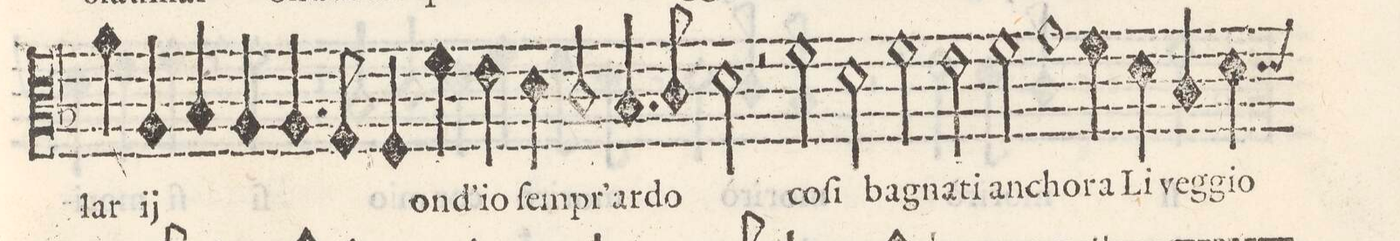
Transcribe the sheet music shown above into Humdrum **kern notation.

**kern	**text
*I"ALTO	*
*clefC3	*
*k[b-]	*
*met(C)	*
*M2/1	*
=37-	=37-
4a\	-lar
*	*ij
4A/	Li
4B-/	veg-
4A/	-gio
4.A/	sfa-
8G/	-uil-
4F/	-lar
*	*Xij
4f\	ond'
=38-	=38-
4e\	io
4d\	ſem-
2c/	-pr'ar-
4.B-/	-do
8c/	.
2d\	.
=39-	=39-
2r	.
2f\	co-
2d\	-ſi
2f\	ba-
=40-	=40-
2e\	-gna-
2f\	ti an-
1g	-cho-
=41-	=41-
4f\	-ra
4d\	Li
4B-/	veg-
4d\	-gio
*-	*-
